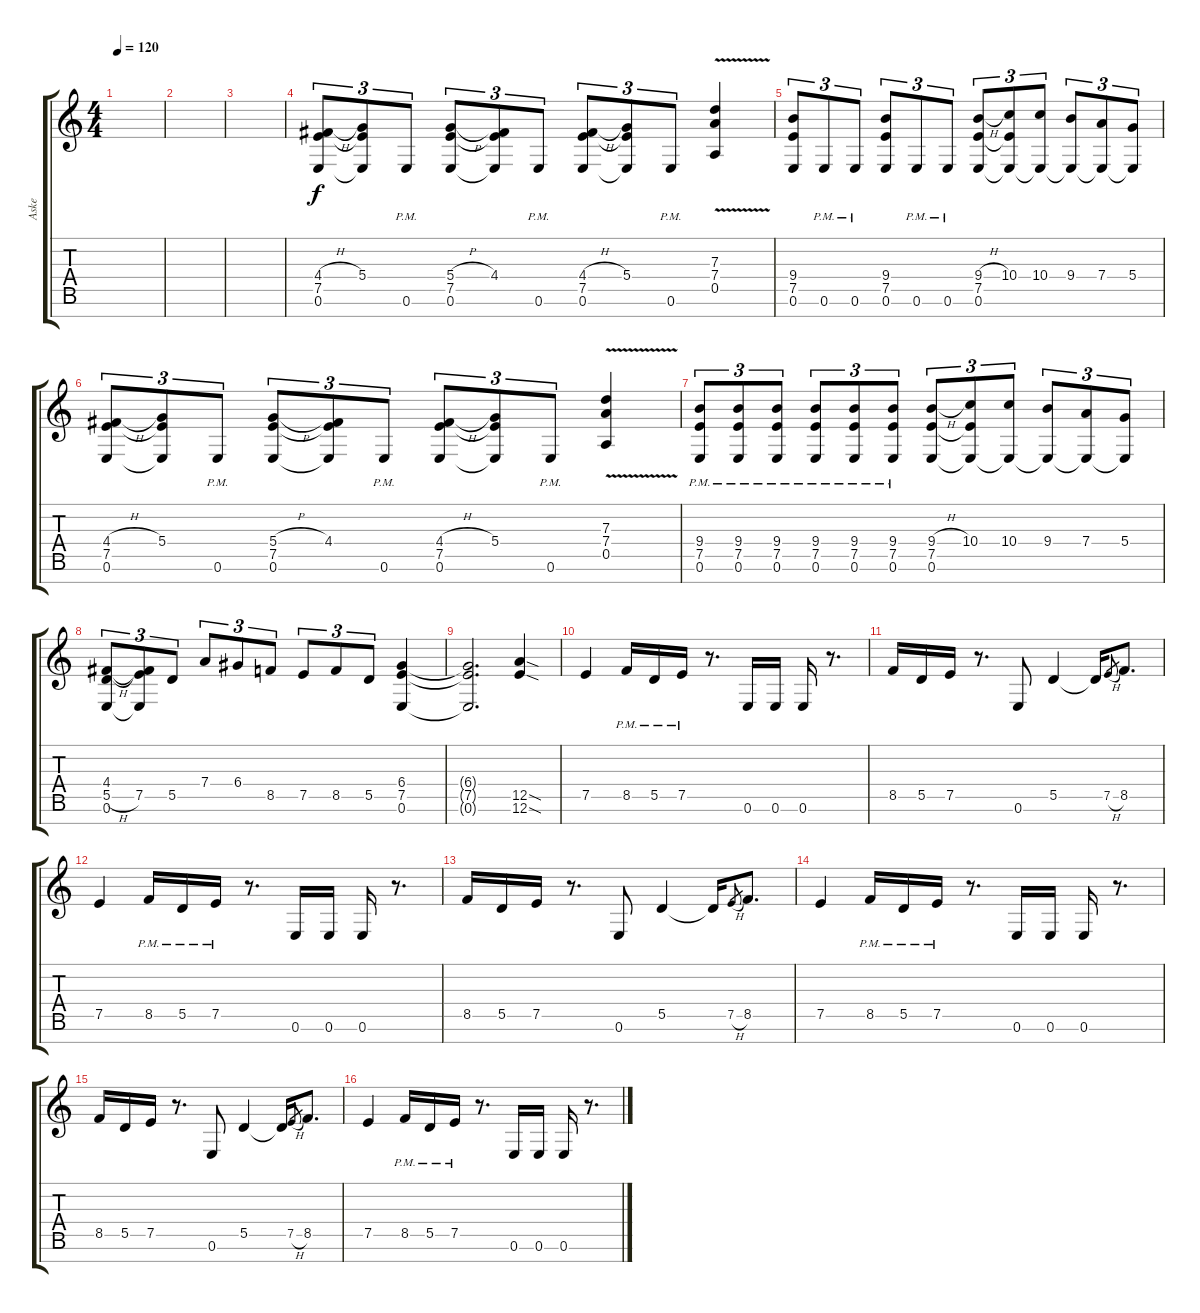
\track ("Aske" "Aske") {instrument acousticguitarsteel}
\staff {score tabs}
\tuning (E4 B3 G3 D3 A2 E2 B1) {hide}
\ts (4 4)
\tempo 120
\clef g2
\ks c
|
|
|
(4.4{h} 7.5 0.6).8{tu (3 2)} (5.4 7.5{t} 0.6{t}).8{tu (3 2)} 0.6{pm}.8{tu (3 2)} (5.4{h} 7.5 0.6).8{tu (3 2)} (4.4 7.5{t} 0.6{t}).8{tu (3 2)} 0.6{pm}.8{tu (3 2)} (4.4{h} 7.5 0.6).8{tu (3 2)} (5.4 7.5{t} 0.6{t}).8{tu (3 2)} 0.6{pm}.8{tu (3 2)} (7.3{v} 7.4 0.5).4 |
(9.4 7.5 0.6).8{tu (3 2)} 0.6{pm}.8{tu (3 2)} 0.6{pm}.8{tu (3 2)} (9.4 7.5 0.6).8{tu (3 2)} 0.6{pm}.8{tu (3 2)} 0.6{pm}.8{tu (3 2)} (9.4{h} 7.5 0.6).8{tu (3 2)} (10.4 7.5{t} 0.6{t}).8{tu (3 2)} (10.4 0.6{t}).8{tu (3 2)} (9.4 0.6{t}).8{tu (3 2)} (7.4 0.6{t}).8{tu (3 2)} (5.4 0.6{t}).8{tu (3 2)} |
(4.4{h} 7.5 0.6).8{tu (3 2)} (5.4 7.5{t} 0.6{t}).8{tu (3 2)} 0.6{pm}.8{tu (3 2)} (5.4{h} 7.5 0.6).8{tu (3 2)} (4.4 7.5{t} 0.6{t}).8{tu (3 2)} 0.6{pm}.8{tu (3 2)} (4.4{h} 7.5 0.6).8{tu (3 2)} (5.4 7.5{t} 0.6{t}).8{tu (3 2)} 0.6{pm}.8{tu (3 2)} (7.3{v} 7.4 0.5).4 |
(9.4{pm} 7.5{pm} 0.6{pm}).8{tu (3 2)} (9.4{pm} 7.5{pm} 0.6{pm}).8{tu (3 2)} (9.4{pm} 7.5{pm} 0.6{pm}).8{tu (3 2)} (9.4{pm} 7.5{pm} 0.6{pm}).8{tu (3 2)} (9.4{pm} 7.5{pm} 0.6{pm}).8{tu (3 2)} (9.4{pm} 7.5{pm} 0.6{pm}).8{tu (3 2)} (9.4{h} 7.5 0.6).8{tu (3 2)} (10.4 7.5{t} 0.6{t}).8{tu (3 2)} (10.4 0.6{t}).8{tu (3 2)} (9.4 0.6{t}).8{tu (3 2)} (7.4 0.6{t}).8{tu (3 2)} (5.4 0.6{t}).8{tu (3 2)} |
(4.4 5.5{h} 0.6).8{tu (3 2)} (4.4{t} 7.5 0.6{t}).8{tu (3 2)} 5.5.8{tu (3 2)} 7.4.8{tu (3 2)} 6.4.8{tu (3 2)} 8.5.8{tu (3 2)} 7.5.8{tu (3 2)} 8.5.8{tu (3 2)} 5.5.8{tu (3 2)} (6.4 7.5 0.6).4 |
(6.4{t} 7.5{t} 0.6{t}).2{d dy f} (12.5{sod} 12.6{sod}).4 |
7.5.4 8.5{pm}.16 5.5{pm}.16 7.5{pm}.16 r.8{d} 0.6.16 0.6.16 0.6.16 r.8{d} |
8.5.16 5.5.16 7.5.16 r.8{d} 0.6.8 5.5.4 5.5{t}.16 7.5{h}.8{gr} 8.5.8{d} |
7.5.4 8.5{pm}.16 5.5{pm}.16 7.5{pm}.16 r.8{d} 0.6.16 0.6.16 0.6.16 r.8{d} |
8.5.16 5.5.16 7.5.16 r.8{d} 0.6.8 5.5.4 5.5{t}.16 7.5{h}.8{gr} 8.5.8{d} |
7.5.4 8.5{pm}.16 5.5{pm}.16 7.5{pm}.16 r.8{d} 0.6.16 0.6.16 0.6.16 r.8{d} |
8.5.16 5.5.16 7.5.16 r.8{d} 0.6.8 5.5.4 5.5{t}.16 7.5{h}.8{gr} 8.5.8{d} |
7.5.4 8.5{pm}.16 5.5{pm}.16 7.5{pm}.16 r.8{d} 0.6.16 0.6.16 0.6.16 r.8{d}
